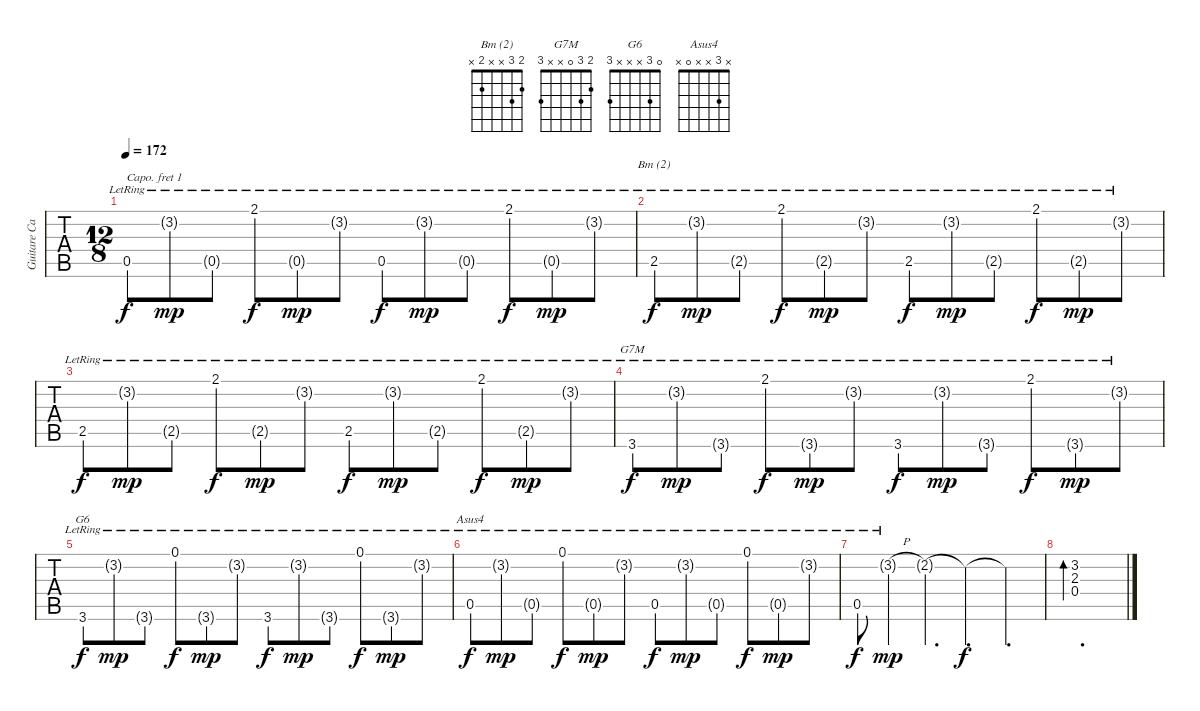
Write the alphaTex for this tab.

\track ("Guitare Capo 1" "Guitare Ca") {instrument acousticguitarsteel}
\staff {tabs}
\capo 1
\tuning (E4 B3 G3 D3 A2 E2) {hide}
\chord ("Bm (2)" 2 3 x x 2 x)
\chord ("G7M" 2 3 0 x x 3)
\chord ("G6" 0 3 x x x 3)
\chord ("Asus4" x 3 x x 0 x)
\ts (12 8)
\tempo 172
\clef g2
\ks c
0.5{lr}.8{dy f} 3.2{g lr}.8{dy mp} 0.5{g lr}.8 2.1{lr}.8{dy f} 0.5{g lr}.8{dy mp} 3.2{g lr}.8 0.5{lr}.8{dy f} 3.2{g lr}.8{dy mp} 0.5{g lr}.8 2.1{lr}.8{dy f} 0.5{g lr}.8{dy mp} 3.2{g lr}.8 |
2.5{lr}.8{ch "Bm (2)" dy f} 3.2{g lr}.8{dy mp} 2.5{g lr}.8 2.1{lr}.8{dy f} 2.5{g lr}.8{dy mp} 3.2{g lr}.8 2.5{lr}.8{dy f} 3.2{g lr}.8{dy mp} 2.5{g lr}.8 2.1{lr}.8{dy f} 2.5{g lr}.8{dy mp} 3.2{g lr}.8 |
2.5{lr}.8{dy f} 3.2{g lr}.8{dy mp} 2.5{g lr}.8 2.1{lr}.8{dy f} 2.5{g lr}.8{dy mp} 3.2{g lr}.8 2.5{lr}.8{dy f} 3.2{g lr}.8{dy mp} 2.5{g lr}.8 2.1{lr}.8{dy f} 2.5{g lr}.8{dy mp} 3.2{g lr}.8 |
3.6{lr}.8{ch "G7M" dy f} 3.2{g lr}.8{dy mp} 3.6{g lr}.8 2.1{lr}.8{dy f} 3.6{g lr}.8{dy mp} 3.2{g lr}.8 3.6{lr}.8{dy f} 3.2{g lr}.8{dy mp} 3.6{g lr}.8 2.1{lr}.8{dy f} 3.6{g lr}.8{dy mp} 3.2{g lr}.8 |
3.6{lr}.8{ch "G6" dy f} 3.2{g lr}.8{dy mp} 3.6{g lr}.8 0.1{lr}.8{dy f} 3.6{g lr}.8{dy mp} 3.2{g lr}.8 3.6{lr}.8{dy f} 3.2{g lr}.8{dy mp} 3.6{g lr}.8 0.1{lr}.8{dy f} 3.6{g lr}.8{dy mp} 3.2{g lr}.8 |
0.5{lr}.8{ch "Asus4" dy f} 3.2{g lr}.8{dy mp} 0.5{g lr}.8 0.1{lr}.8{dy f} 0.5{g lr}.8{dy mp} 3.2{g lr}.8 0.5{lr}.8{dy f} 3.2{g lr}.8{dy mp} 0.5{g lr}.8 0.1{lr}.8{dy f} 0.5{g lr}.8{dy mp} 3.2{g lr}.8 |
0.5{lr}.8{dy f} 3.2{h g lr}.4{dy mp} 2.2{g}.4{d} 2.2{t}.4{d dy f} 2.2{t}.4{d} |
(3.2 2.3 0.4).1{d bd 60}
